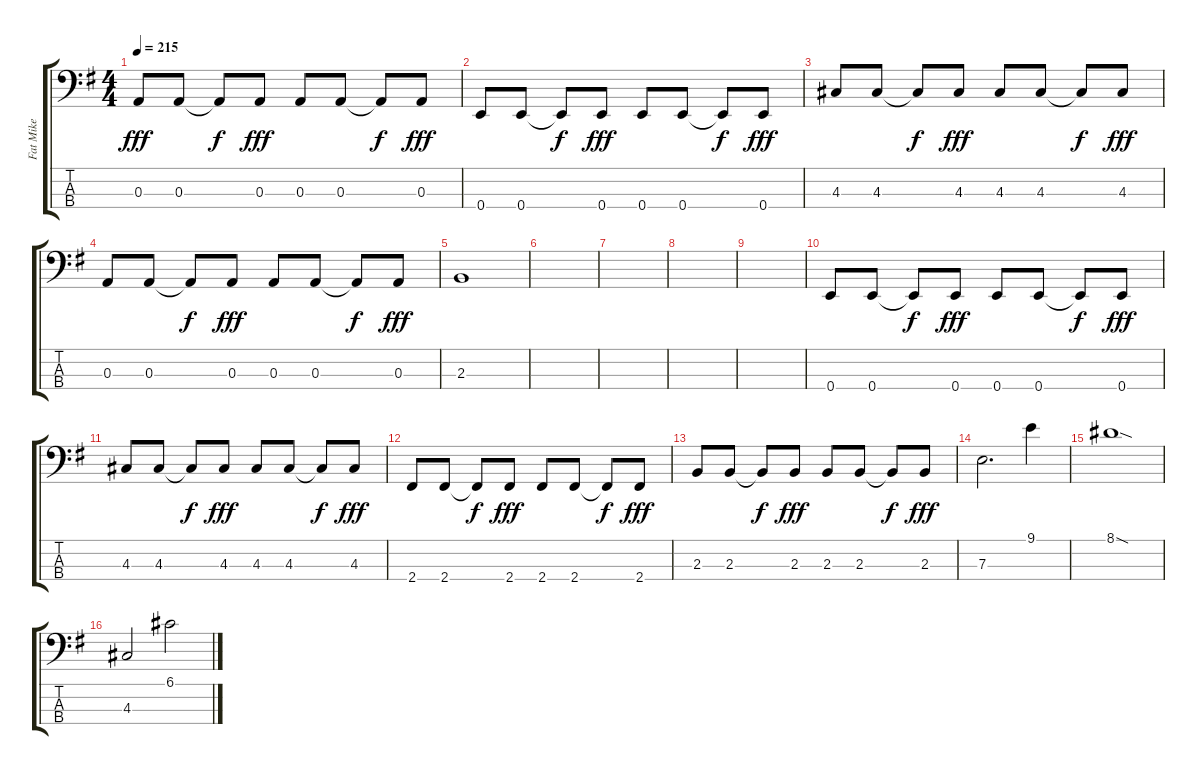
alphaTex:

\track ("Fat Mike" "Fat Mike") {instrument electricbasspick}
\staff {score tabs}
\tuning (G2 D2 A1 E1) {hide}
\ts (4 4)
\tempo 215
\clef f4
\ks eminor
0.3.8{dy fff} 0.3.8 0.3{t}.8{dy f} 0.3.8{dy fff} 0.3.8 0.3.8 0.3{t}.8{dy f} 0.3.8{dy fff} |
0.4.8 0.4.8 0.4{t}.8{dy f} 0.4.8{dy fff} 0.4.8 0.4.8 0.4{t}.8{dy f} 0.4.8{dy fff} |
4.3.8 4.3.8 4.3{t}.8{dy f} 4.3.8{dy fff} 4.3.8 4.3.8 4.3{t}.8{dy f} 4.3.8{dy fff} |
0.3.8 0.3.8 0.3{t}.8{dy f} 0.3.8{dy fff} 0.3.8 0.3.8 0.3{t}.8{dy f} 0.3.8{dy fff} |
2.3.1 |
|
|
|
|
0.4.8 0.4.8 0.4{t}.8{dy f} 0.4.8{dy fff} 0.4.8 0.4.8 0.4{t}.8{dy f} 0.4.8{dy fff} |
4.3.8 4.3.8 4.3{t}.8{dy f} 4.3.8{dy fff} 4.3.8 4.3.8 4.3{t}.8{dy f} 4.3.8{dy fff} |
2.4.8 2.4.8 2.4{t}.8{dy f} 2.4.8{dy fff} 2.4.8 2.4.8 2.4{t}.8{dy f} 2.4.8{dy fff} |
2.3.8 2.3.8 2.3{t}.8{dy f} 2.3.8{dy fff} 2.3.8 2.3.8 2.3{t}.8{dy f} 2.3.8{dy fff} |
7.3.2{d} 9.1.4 |
8.1{sod}.1 |
4.3.2 6.1.2
